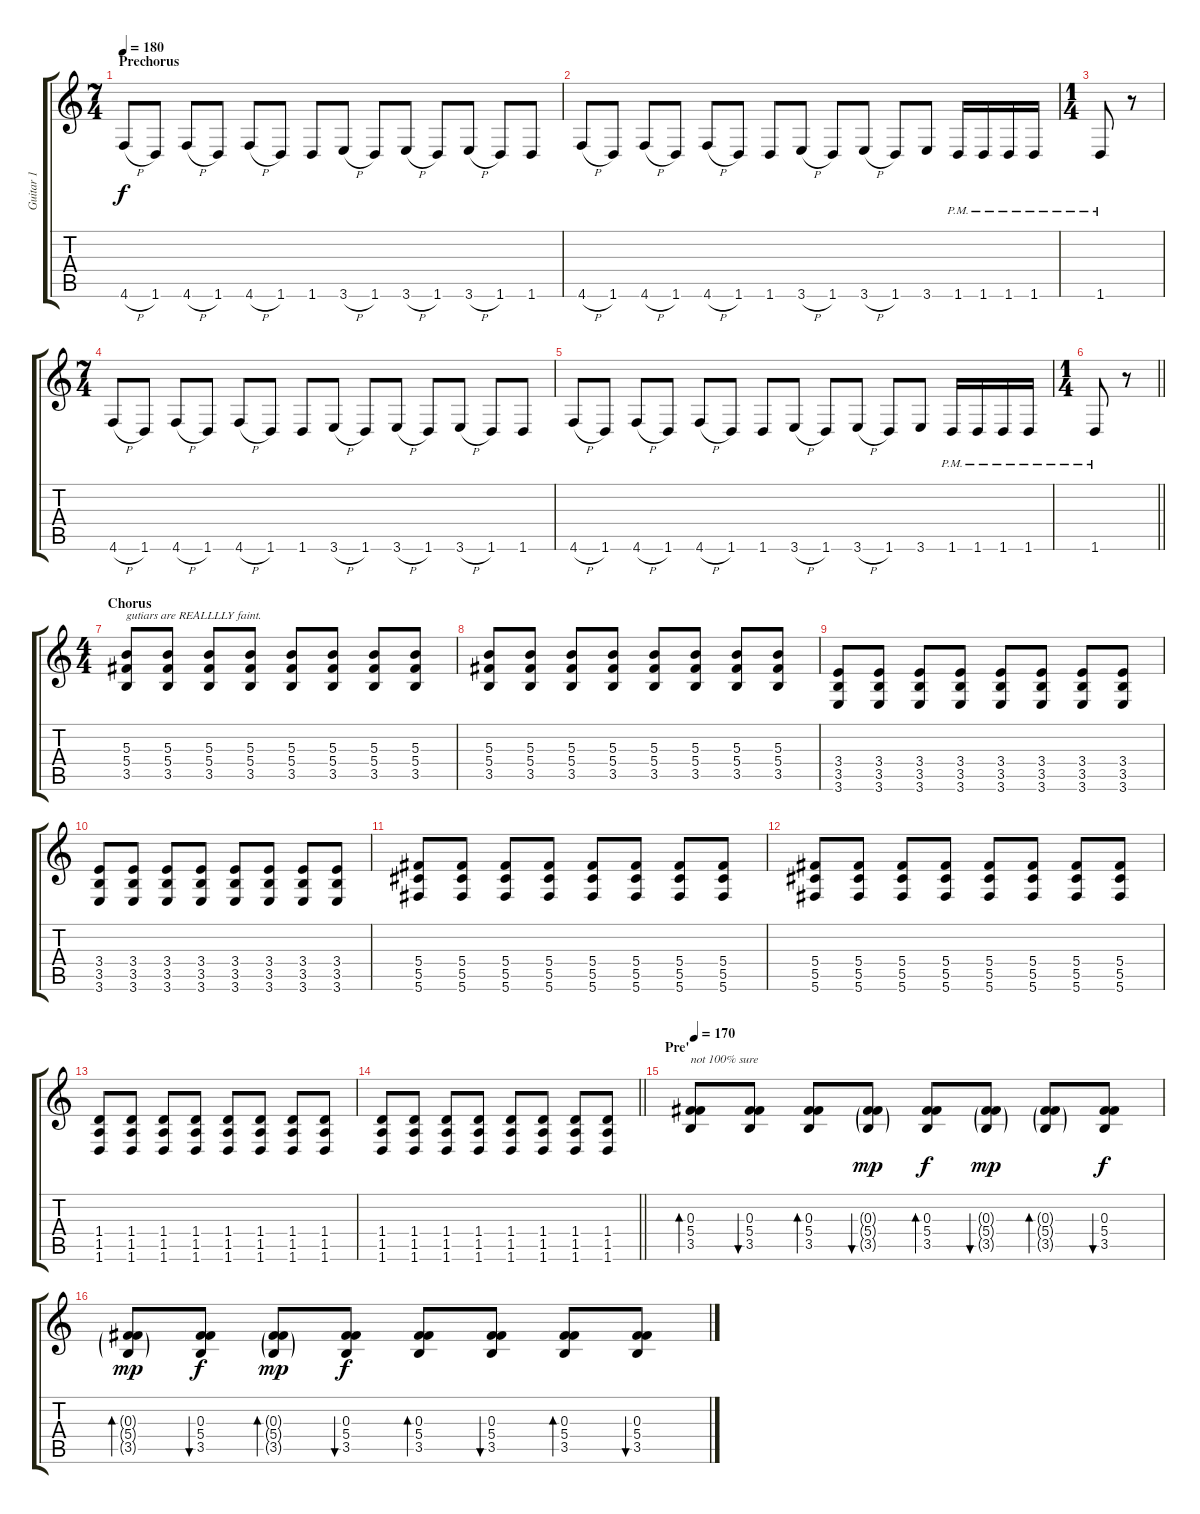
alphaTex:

\track ("Guitar 1" "Guitar 1") {instrument distortionguitar}
\staff {score tabs}
\tuning (Eb4 Bb3 Gb3 Db3 Ab2 Db2) {hide}
\ts (7 4)
\section ("" "Prechorus")
\tempo 180
\clef g2
\ks c
4.6{h}.8{dy f volume 12 instrument distortionguitar} 1.6.8 4.6{h}.8 1.6.8 4.6{h}.8 1.6.8 1.6.8 3.6{h}.8 1.6.8 3.6{h}.8 1.6.8 3.6{h}.8 1.6.8 1.6.8 |
4.6{h}.8 1.6.8 4.6{h}.8 1.6.8 4.6{h}.8 1.6.8 1.6.8 3.6{h}.8 1.6.8 3.6{h}.8 1.6.8 3.6.8 1.6{pm}.16 1.6{pm}.16 1.6{pm}.16 1.6{pm}.16 |
\ts (1 4)
1.6{pm}.8 r.8 |
\ts (7 4)
4.6{h}.8 1.6.8 4.6{h}.8 1.6.8 4.6{h}.8 1.6.8 1.6.8 3.6{h}.8 1.6.8 3.6{h}.8 1.6.8 3.6{h}.8 1.6.8 1.6.8 |
4.6{h}.8 1.6.8 4.6{h}.8 1.6.8 4.6{h}.8 1.6.8 1.6.8 3.6{h}.8 1.6.8 3.6{h}.8 1.6.8 3.6.8 1.6{pm}.16 1.6{pm}.16 1.6{pm}.16 1.6{pm}.16 |
\ts (1 4)
\barLineRight lightlight
1.6{pm}.8 r.8 |
\ts (4 4)
\section ("" "Chorus")
(5.3 5.4 3.5).8{txt "gutiars are REALLLLY faint." volume 6 instrument overdrivenguitar} (5.3 5.4 3.5).8 (5.3 5.4 3.5).8 (5.3 5.4 3.5).8 (5.3 5.4 3.5).8 (5.3 5.4 3.5).8 (5.3 5.4 3.5).8 (5.3 5.4 3.5).8 |
(5.3 5.4 3.5).8 (5.3 5.4 3.5).8 (5.3 5.4 3.5).8 (5.3 5.4 3.5).8 (5.3 5.4 3.5).8 (5.3 5.4 3.5).8 (5.3 5.4 3.5).8 (5.3 5.4 3.5).8 |
(3.4 3.5 3.6).8 (3.4 3.5 3.6).8 (3.4 3.5 3.6).8 (3.4 3.5 3.6).8 (3.4 3.5 3.6).8 (3.4 3.5 3.6).8 (3.4 3.5 3.6).8 (3.4 3.5 3.6).8 |
(3.4 3.5 3.6).8 (3.4 3.5 3.6).8 (3.4 3.5 3.6).8 (3.4 3.5 3.6).8 (3.4 3.5 3.6).8 (3.4 3.5 3.6).8 (3.4 3.5 3.6).8 (3.4 3.5 3.6).8 |
(5.4 5.5 5.6).8 (5.4 5.5 5.6).8 (5.4 5.5 5.6).8 (5.4 5.5 5.6).8 (5.4 5.5 5.6).8 (5.4 5.5 5.6).8 (5.4 5.5 5.6).8 (5.4 5.5 5.6).8 |
(5.4 5.5 5.6).8 (5.4 5.5 5.6).8 (5.4 5.5 5.6).8 (5.4 5.5 5.6).8 (5.4 5.5 5.6).8 (5.4 5.5 5.6).8 (5.4 5.5 5.6).8 (5.4 5.5 5.6).8 |
(1.4 1.5 1.6).8 (1.4 1.5 1.6).8 (1.4 1.5 1.6).8 (1.4 1.5 1.6).8 (1.4 1.5 1.6).8 (1.4 1.5 1.6).8 (1.4 1.5 1.6).8 (1.4 1.5 1.6).8 |
\barLineRight lightlight
(1.4 1.5 1.6).8 (1.4 1.5 1.6).8 (1.4 1.5 1.6).8 (1.4 1.5 1.6).8 (1.4 1.5 1.6).8 (1.4 1.5 1.6).8 (1.4 1.5 1.6).8 (1.4 1.5 1.6).8 |
\section ("" "Pre'")
\tempo 170
(0.3 5.4 3.5).8{bd 120 txt "not 100% sure" balance 4 instrument electricguitarclean} (0.3 5.4 3.5).8{bu 120} (0.3 5.4 3.5).8{bd 120} (0.3{g} 5.4{g} 3.5{g}).8{bu 120 dy mp} (0.3 5.4 3.5).8{bd 120 dy f} (0.3{g} 5.4{g} 3.5{g}).8{bu 120 dy mp} (0.3{g} 5.4{g} 3.5{g}).8{bd 120} (0.3 5.4 3.5).8{bu 120 dy f} |
(0.3{g} 5.4{g} 3.5{g}).8{bd 120 dy mp} (0.3 5.4 3.5).8{bu 120 dy f} (0.3{g} 5.4{g} 3.5{g}).8{bd 120 dy mp} (0.3 5.4 3.5).8{bu 120 dy f} (0.3 5.4 3.5).8{bd 120} (0.3 5.4 3.5).8{bu 120} (0.3 5.4 3.5).8{bd 120} (0.3 5.4 3.5).8{bu 120}
